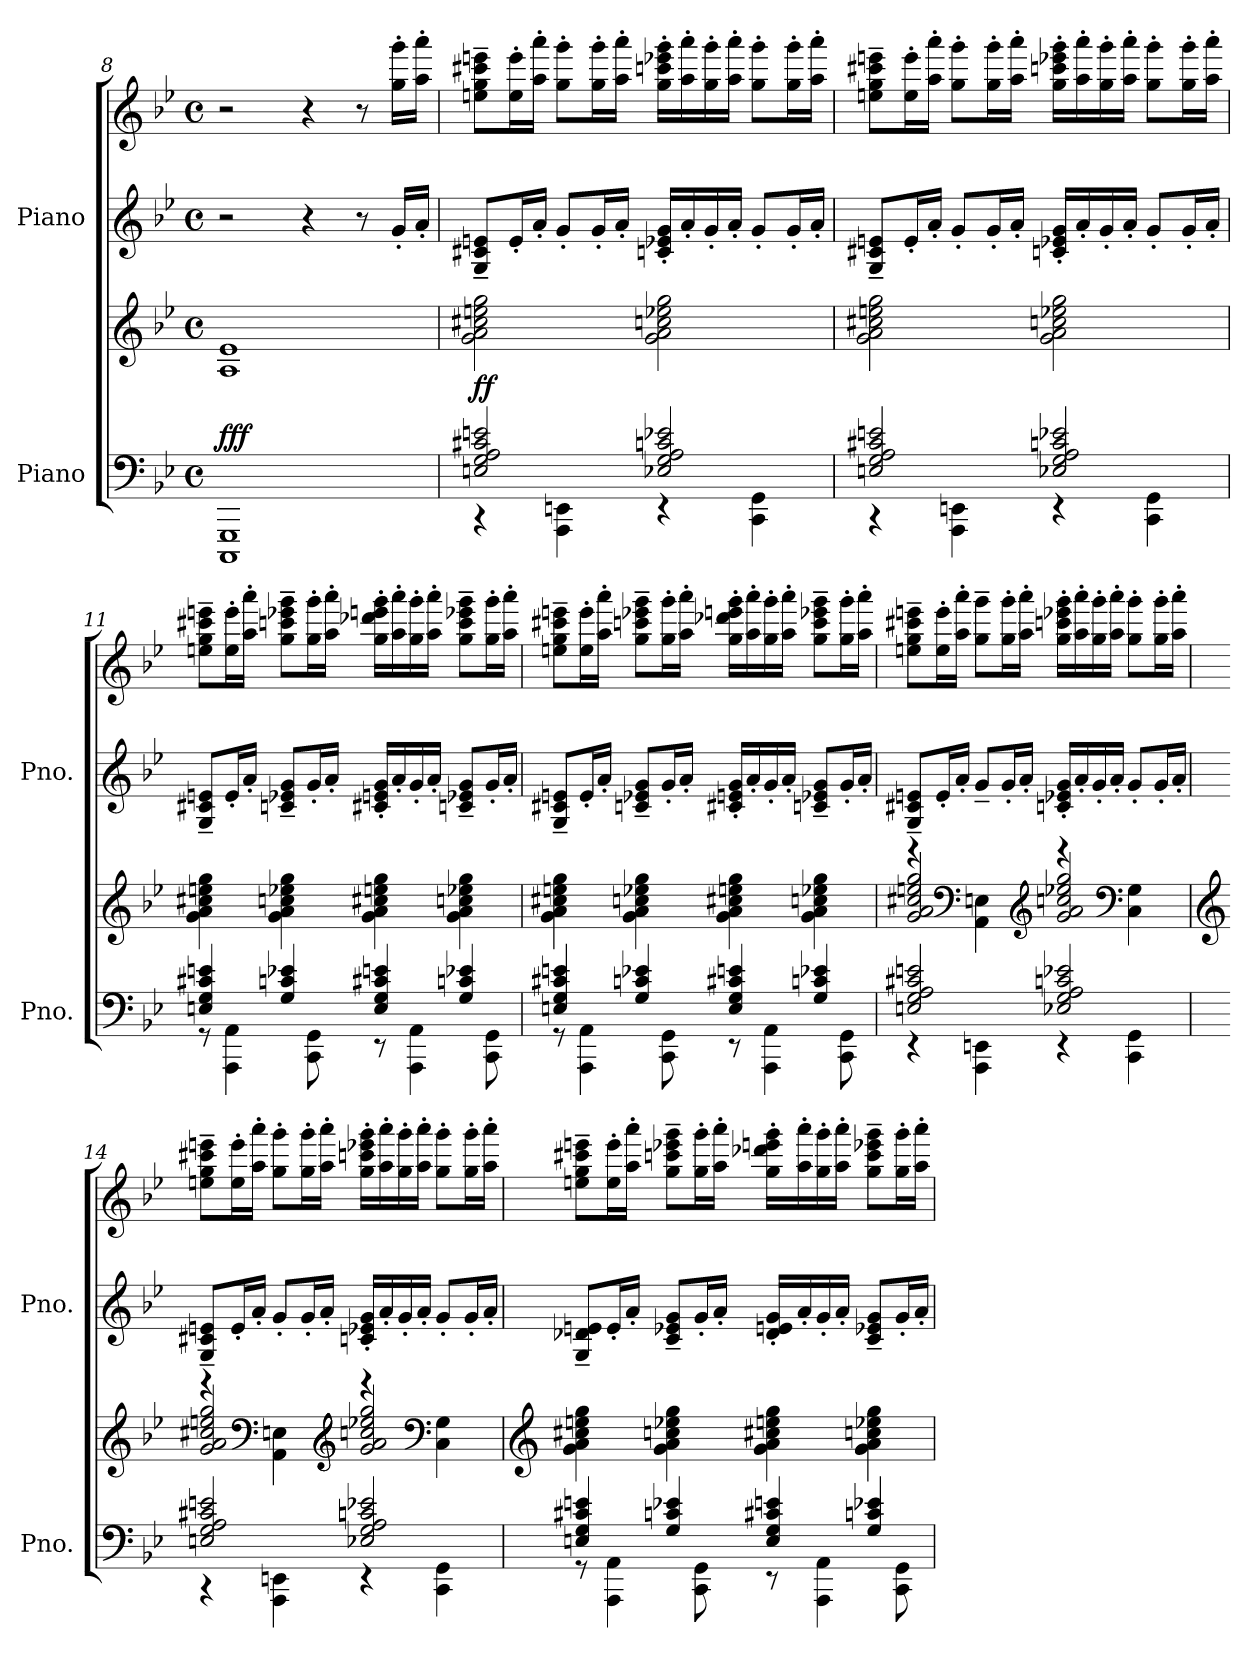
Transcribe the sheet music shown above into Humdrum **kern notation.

**kern	**kern	**dynam	**kern	**kern
*part2	*part2	*part2	*part1	*part1
*staff4	*staff3	*staff3/4	*staff2	*staff1
*I"Piano	*	*	*I"Piano	*
*I'Pno.	*	*	*I'Pno.	*
*clefF4	*clefG2	*	*clefG2	*clefG2
*k[b-e-]	*k[b-e-]	*	*k[b-e-]	*k[b-e-]
*M4/4	*M4/4	*	*M4/4	*M4/4
*met(c)	*met(c)	*	*met(c)	*met(c)
=8	=8	=8	=8	=8
!	!	!LO:DY:a=2	!	!
1CCC 1GGG	1A 1e-	fff	2r	2r
.	.	.	4r	4r
.	.	.	8r	8r
.	.	.	16g'/LL	16gg\' 16ggg\'LL
.	.	.	16a'/JJ	16aa\' 16aaa\'JJ
=9	=9	=9	=9	=9
*^	*	*	*	*
!	!	!	!LO:DY:b	!	!
2En/ 2G/ 2A/ 2c#X/ 2en/	4r	2g\ 2a\ 2cc#X\ 2een\ 2gg\	ff	8G/~ 8c#X/~ 8en/~L	8een\~ 8gg\~ 8ccc#X\~ 8eeen\~L
.	.	.	.	16e'/L	16ee\' 16eee\'L
.	.	.	.	16a'/JJ	16aa\' 16aaa\'JJ
.	4AAA\ 4EEn\	.	.	8g'/L	8gg\' 8ggg\'L
.	.	.	.	16g'/L	16gg\' 16ggg\'L
.	.	.	.	16a'/JJ	16aa\' 16aaa\'JJ
2E-X/ 2G/ 2A/ 2cn/ 2e-X/	4r	2g\ 2a\ 2ccn\ 2ee-X\ 2gg\	.	16cn/' 16e-X/' 16g/'LL	16gg\' 16cccn\' 16eee-X\' 16ggg\'LL
.	.	.	.	16a'/	16aa\' 16aaa\'
.	.	.	.	16g'/	16gg\' 16ggg\'
.	.	.	.	16a'/JJ	16aa\' 16aaa\'JJ
.	4CC\ 4GG\	.	.	8g'/L	8gg\' 8ggg\'L
.	.	.	.	16g'/L	16gg\' 16ggg\'L
.	.	.	.	16a'/JJ	16aa\' 16aaa\'JJ
!!LO:LB:g=z
=10	=10	=10	=10	=10	=10
2En/ 2G/ 2A/ 2c#X/ 2en/	4r	2g\ 2a\ 2cc#X\ 2een\ 2gg\	.	8G/~ 8c#X/~ 8en/~L	8een\~ 8gg\~ 8ccc#X\~ 8eeen\~L
.	.	.	.	16e'/L	16ee\' 16eee\'L
.	.	.	.	16a'/JJ	16aa\' 16aaa\'JJ
.	4AAA\ 4EEn\	.	.	8g'/L	8gg\' 8ggg\'L
.	.	.	.	16g'/L	16gg\' 16ggg\'L
.	.	.	.	16a'/JJ	16aa\' 16aaa\'JJ
2E-X/ 2G/ 2A/ 2cn/ 2e-X/	4r	2g\ 2a\ 2ccn\ 2ee-X\ 2gg\	.	16cn/' 16e-X/' 16g/'LL	16gg\' 16cccn\' 16eee-X\' 16ggg\'LL
.	.	.	.	16a'/	16aa\' 16aaa\'
.	.	.	.	16g'/	16gg\' 16ggg\'
.	.	.	.	16a'/JJ	16aa\' 16aaa\'JJ
.	4CC\ 4GG\	.	.	8g'/L	8gg\' 8ggg\'L
.	.	.	.	16g'/L	16gg\' 16ggg\'L
.	.	.	.	16a'/JJ	16aa\' 16aaa\'JJ
=11	=11	=11	=11	=11	=11
4En/ 4G/ 4c#X/ 4en/	8r	4g\ 4a\ 4cc#X\ 4een\ 4gg\	.	8G/~ 8c#X/~ 8en/~L	8een\~ 8gg\~ 8ccc#X\~ 8eeen\~L
.	4AAA\ 4AA\	.	.	16e'/L	16ee\' 16eee\'L
.	.	.	.	16a'/JJ	16aa\' 16aaa\'JJ
4G/ 4cn/ 4e-X/	.	4g\ 4a\ 4ccn\ 4ee-X\ 4gg\	.	8cn/~ 8e-X/~ 8g/~L	8gg\~ 8cccn\~ 8eee-X\~ 8ggg\~L
.	8CC\ 8GG\	.	.	16g'/L	16gg\' 16ggg\'L
.	.	.	.	16a'/JJ	16aa\' 16aaa\'JJ
4E/ 4G/ 4c#X/ 4en/	8r	4g\ 4a\ 4cc#X\ 4een\ 4gg\	.	16c#X/' 16en/' 16g/'LL	16gg\' 16ddd-X\' 16eeen\' 16ggg\'LL
.	.	.	.	16a'/	16aa\' 16aaa\'
.	4AAA\ 4AA\	.	.	16g'/	16gg\' 16ggg\'
.	.	.	.	16a'/JJ	16aa\' 16aaa\'JJ
4G/ 4cn/ 4e-X/	.	4g\ 4a\ 4ccn\ 4ee-X\ 4gg\	.	8cn/~ 8e-X/~ 8g/~L	8gg\~ 8ccc\~ 8eee-X\~ 8ggg\~L
.	8CC\ 8GG\	.	.	16g'/L	16gg\' 16ggg\'L
.	.	.	.	16a'/JJ	16aa\' 16aaa\'JJ
!!LO:PB:g=z
=12	=12	=12	=12	=12	=12
4En/ 4G/ 4c#X/ 4en/	8r	4g\ 4a\ 4cc#X\ 4een\ 4gg\	.	8G/~ 8c#X/~ 8en/~L	8een\~ 8gg\~ 8ccc#X\~ 8eeen\~L
.	4AAA\ 4AA\	.	.	16e'/L	16ee\' 16eee\'L
.	.	.	.	16a'/JJ	16aa\' 16aaa\'JJ
4G/ 4cn/ 4e-X/	.	4g\ 4a\ 4ccn\ 4ee-X\ 4gg\	.	8cn/~ 8e-X/~ 8g/~L	8gg\~ 8cccn\~ 8eee-X\~ 8ggg\~L
.	8CC\ 8GG\	.	.	16g'/L	16gg\' 16ggg\'L
.	.	.	.	16a'/JJ	16aa\' 16aaa\'JJ
4E/ 4G/ 4c#X/ 4en/	8r	4g\ 4a\ 4cc#X\ 4een\ 4gg\	.	16c#X/' 16en/' 16g/'LL	16gg\' 16ddd-X\' 16eeen\' 16ggg\'LL
.	.	.	.	16a'/	16aa\' 16aaa\'
.	4AAA\ 4AA\	.	.	16g'/	16gg\' 16ggg\'
.	.	.	.	16a'/JJ	16aa\' 16aaa\'JJ
4G/ 4cn/ 4e-X/	.	4g\ 4a\ 4ccn\ 4ee-X\ 4gg\	.	8cn/~ 8e-X/~ 8g/~L	8gg\~ 8ccc\~ 8eee-X\~ 8ggg\~L
.	8CC\ 8GG\	.	.	16g'/L	16gg\' 16ggg\'L
.	.	.	.	16a'/JJ	16aa\' 16aaa\'JJ
=13	=13	=13	=13	=13	=13
*	*	*^	*	*	*
2En/ 2G/ 2A/ 2c#X/ 2en/	4r	2g/ 2a/ 2cc#X/ 2een/ 2gg/	4reee	.	8G/~ 8c#X/~ 8en/~L	8een\~ 8gg\~ 8ccc#X\~ 8eeen\~L
.	.	.	.	.	16e'/L	16ee\' 16eee\'L
.	.	.	.	.	16a'/JJ	16aa\' 16aaa\'JJ
*	*	*clefF4	*	*	*	*
.	4AAA\ 4EEn\	.	4AA\ 4En\	.	8g~/L	8gg\~ 8ggg\~L
.	.	.	.	.	16g'/L	16gg\' 16ggg\'L
.	.	.	.	.	16a'/JJ	16aa\' 16aaa\'JJ
*	*	*clefG2	*	*	*	*
2E-X/ 2G/ 2A/ 2cn/ 2e-X/	4r	2g/ 2a/ 2ccn/ 2ee-X/ 2gg/	4reee	.	16cn/' 16e-X/' 16g/'LL	16gg\' 16cccn\' 16eee-X\' 16ggg\'LL
.	.	.	.	.	16a'/	16aa\' 16aaa\'
.	.	.	.	.	16g'/	16gg\' 16ggg\'
.	.	.	.	.	16a'/JJ	16aa\' 16aaa\'JJ
*	*	*clefF4	*	*	*	*
.	4CC\ 4GG\	.	4C\ 4G\	.	8g'/L	8gg\' 8ggg\'L
.	.	.	.	.	16g'/L	16gg\' 16ggg\'L
.	.	.	.	.	16a'/JJ	16aa\' 16aaa\'JJ
!!LO:LB:g=z
=14	=14	=14	=14	=14	=14	=14
*	*	*clefG2	*	*	*	*
2En/ 2G/ 2A/ 2c#X/ 2en/	4r	2g/ 2a/ 2cc#X/ 2een/ 2gg/	4reee	.	8G/~ 8c#X/~ 8en/~L	8een\~ 8gg\~ 8ccc#X\~ 8eeen\~L
.	.	.	.	.	16e'/L	16ee\' 16eee\'L
.	.	.	.	.	16a'/JJ	16aa\' 16aaa\'JJ
*	*	*clefF4	*	*	*	*
.	4AAA\ 4EEn\	.	4AA\ 4En\	.	8g'/L	8gg\' 8ggg\'L
.	.	.	.	.	16g'/L	16gg\' 16ggg\'L
.	.	.	.	.	16a'/JJ	16aa\' 16aaa\'JJ
*	*	*clefG2	*	*	*	*
2E-X/ 2G/ 2A/ 2cn/ 2e-X/	4r	2g/ 2a/ 2ccn/ 2ee-X/ 2gg/	4reee	.	16cn/' 16e-X/' 16g/'LL	16gg\' 16cccn\' 16eee-X\' 16ggg\'LL
.	.	.	.	.	16a'/	16aa\' 16aaa\'
.	.	.	.	.	16g'/	16gg\' 16ggg\'
.	.	.	.	.	16a'/JJ	16aa\' 16aaa\'JJ
*	*	*clefF4	*	*	*	*
.	4CC\ 4GG\	.	4C\ 4G\	.	8g'/L	8gg\' 8ggg\'L
.	.	.	.	.	16g'/L	16gg\' 16ggg\'L
.	.	.	.	.	16a'/JJ	16aa\' 16aaa\'JJ
*	*	*v	*v	*	*	*
=15	=15	=15	=15	=15	=15
*	*	*clefG2	*	*	*
4En/ 4G/ 4c#X/ 4en/	8r	4g\ 4a\ 4cc#X\ 4een\ 4gg\	.	8G/~ 8d-X/~ 8en/~L	8een\~ 8gg\~ 8ccc#X\~ 8eeen\~L
.	4AAA\ 4AA\	.	.	16e'/L	16ee\' 16eee\'L
.	.	.	.	16a'/JJ	16aa\' 16aaa\'JJ
4G/ 4cn/ 4e-X/	.	4g\ 4a\ 4ccn\ 4ee-X\ 4gg\	.	8c/~ 8e-X/~ 8g/~L	8gg\~ 8cccn\~ 8eee-X\~ 8ggg\~L
.	8CC\ 8GG\	.	.	16g'/L	16gg\' 16ggg\'L
.	.	.	.	16a'/JJ	16aa\' 16aaa\'JJ
4E/ 4G/ 4c#X/ 4en/	8r	4g\ 4a\ 4cc#X\ 4een\ 4gg\	.	16d-/' 16en/' 16g/'LL	16gg\' 16ddd-X\' 16eeen\' 16ggg\'LL
.	.	.	.	16a'/	16aa\' 16aaa\'
.	4AAA\ 4AA\	.	.	16g'/	16gg\' 16ggg\'
.	.	.	.	16a'/JJ	16aa\' 16aaa\'JJ
4G/ 4cn/ 4e-X/	.	4g\ 4a\ 4ccn\ 4ee-X\ 4gg\	.	8c/~ 8e-X/~ 8g/~L	8gg\~ 8ccc\~ 8eee-X\~ 8ggg\~L
.	8CC\ 8GG\	.	.	16g'/L	16gg\' 16ggg\'L
.	.	.	.	16a'/JJ	16aa\' 16aaa\'JJ
*v	*v	*	*	*	*
=	=	=	=	=
*-	*-	*-	*-	*-
